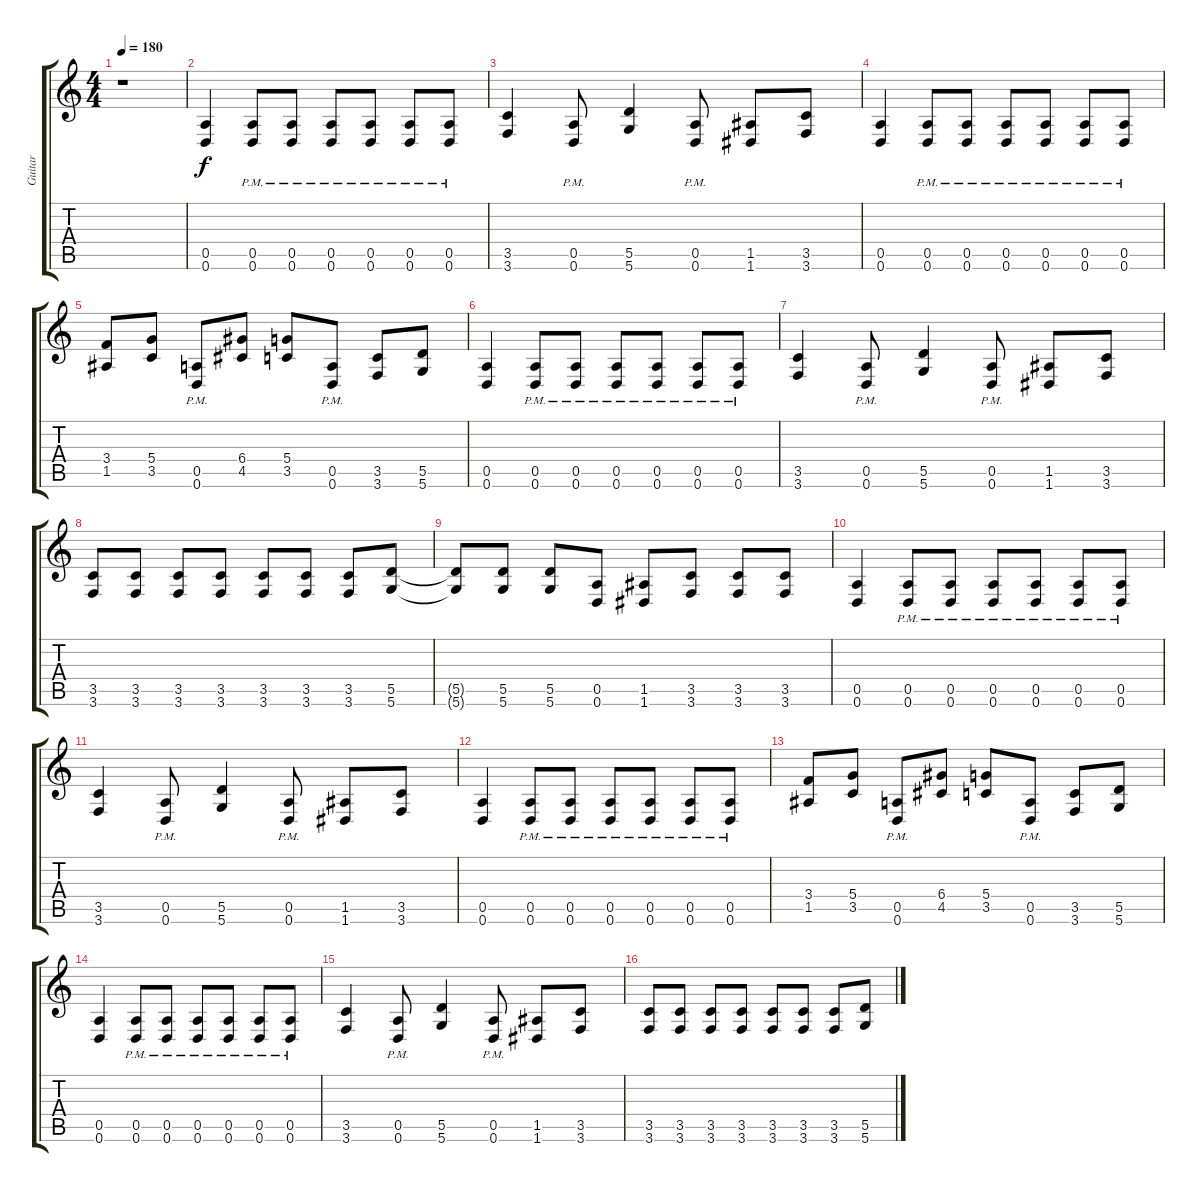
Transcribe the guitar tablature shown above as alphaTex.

\track ("Guitar" "Guitar") {instrument distortionguitar}
\staff {score tabs}
\tuning (E4 B3 G3 D3 A2 D2) {hide}
\ts (4 4)
\tempo 180
\clef g2
\ks c
r.1{dy f} |
(0.5 0.6).4 (0.5{pm} 0.6{pm}).8 (0.5{pm} 0.6{pm}).8 (0.5{pm} 0.6{pm}).8 (0.5{pm} 0.6{pm}).8 (0.5{pm} 0.6{pm}).8 (0.5{pm} 0.6{pm}).8 |
(3.5 3.6).4 (0.5{pm} 0.6{pm}).8 (5.5 5.6).4 (0.5{pm} 0.6{pm}).8 (1.5 1.6).8 (3.5 3.6).8 |
(0.5 0.6).4 (0.5{pm} 0.6{pm}).8 (0.5{pm} 0.6{pm}).8 (0.5{pm} 0.6{pm}).8 (0.5{pm} 0.6{pm}).8 (0.5{pm} 0.6{pm}).8 (0.5{pm} 0.6{pm}).8 |
(3.4 1.5).8 (5.4 3.5).8 (0.5{pm} 0.6{pm}).8 (6.4 4.5).8 (5.4 3.5).8 (0.5{pm} 0.6{pm}).8 (3.5 3.6).8 (5.5 5.6).8 |
(0.5 0.6).4 (0.5{pm} 0.6{pm}).8 (0.5{pm} 0.6{pm}).8 (0.5{pm} 0.6{pm}).8 (0.5{pm} 0.6{pm}).8 (0.5{pm} 0.6{pm}).8 (0.5{pm} 0.6{pm}).8 |
(3.5 3.6).4 (0.5{pm} 0.6{pm}).8 (5.5 5.6).4 (0.5{pm} 0.6{pm}).8 (1.5 1.6).8 (3.5 3.6).8 |
(3.5 3.6).8 (3.5 3.6).8 (3.5 3.6).8 (3.5 3.6).8 (3.5 3.6).8 (3.5 3.6).8 (3.5 3.6).8 (5.5 5.6).8 |
(5.5{t} 5.6{t}).8 (5.5 5.6).8 (5.5 5.6).8 (0.5 0.6).8 (1.5 1.6).8 (3.5 3.6).8 (3.5 3.6).8 (3.5 3.6).8 |
(0.5 0.6).4 (0.5{pm} 0.6{pm}).8 (0.5{pm} 0.6{pm}).8 (0.5{pm} 0.6{pm}).8 (0.5{pm} 0.6{pm}).8 (0.5{pm} 0.6{pm}).8 (0.5{pm} 0.6{pm}).8 |
(3.5 3.6).4 (0.5{pm} 0.6{pm}).8 (5.5 5.6).4 (0.5{pm} 0.6{pm}).8 (1.5 1.6).8 (3.5 3.6).8 |
(0.5 0.6).4 (0.5{pm} 0.6{pm}).8 (0.5{pm} 0.6{pm}).8 (0.5{pm} 0.6{pm}).8 (0.5{pm} 0.6{pm}).8 (0.5{pm} 0.6{pm}).8 (0.5{pm} 0.6{pm}).8 |
(3.4 1.5).8 (5.4 3.5).8 (0.5{pm} 0.6{pm}).8 (6.4 4.5).8 (5.4 3.5).8 (0.5{pm} 0.6{pm}).8 (3.5 3.6).8 (5.5 5.6).8 |
(0.5 0.6).4 (0.5{pm} 0.6{pm}).8 (0.5{pm} 0.6{pm}).8 (0.5{pm} 0.6{pm}).8 (0.5{pm} 0.6{pm}).8 (0.5{pm} 0.6{pm}).8 (0.5{pm} 0.6{pm}).8 |
(3.5 3.6).4 (0.5{pm} 0.6{pm}).8 (5.5 5.6).4 (0.5{pm} 0.6{pm}).8 (1.5 1.6).8 (3.5 3.6).8 |
(3.5 3.6).8 (3.5 3.6).8 (3.5 3.6).8 (3.5 3.6).8 (3.5 3.6).8 (3.5 3.6).8 (3.5 3.6).8 (5.5 5.6).8
